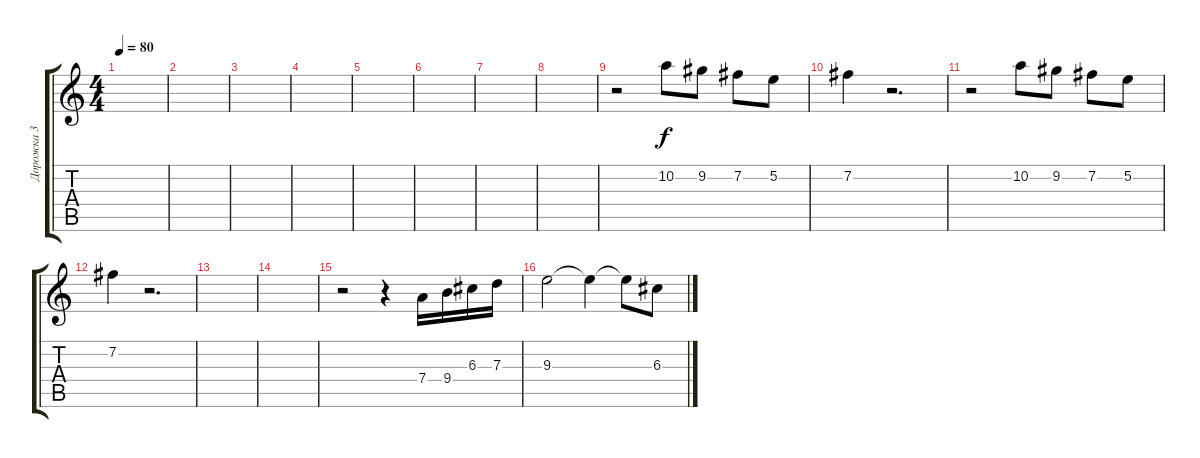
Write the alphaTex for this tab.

\track ("Дорожка 3" "Дорожка 3") {instrument overdrivenguitar bank 6}
\staff {score tabs}
\tuning (E4 B3 G3 D3 A2 E2) {hide}
\ts (4 4)
\tempo 80
\clef g2
\ks c
|
|
|
|
|
|
|
|
r.2 10.2.8 9.2.8 7.2.8 5.2.8 |
7.2.4 r.2{d} |
r.2 10.2.8 9.2.8 7.2.8 5.2.8 |
7.2.4 r.2{d} |
|
|
r.2 r.4 7.4.16 9.4.16 6.3.16 7.3.16 |
9.3.2 9.3{t}.4 9.3{t}.8 6.3{sl}.8
